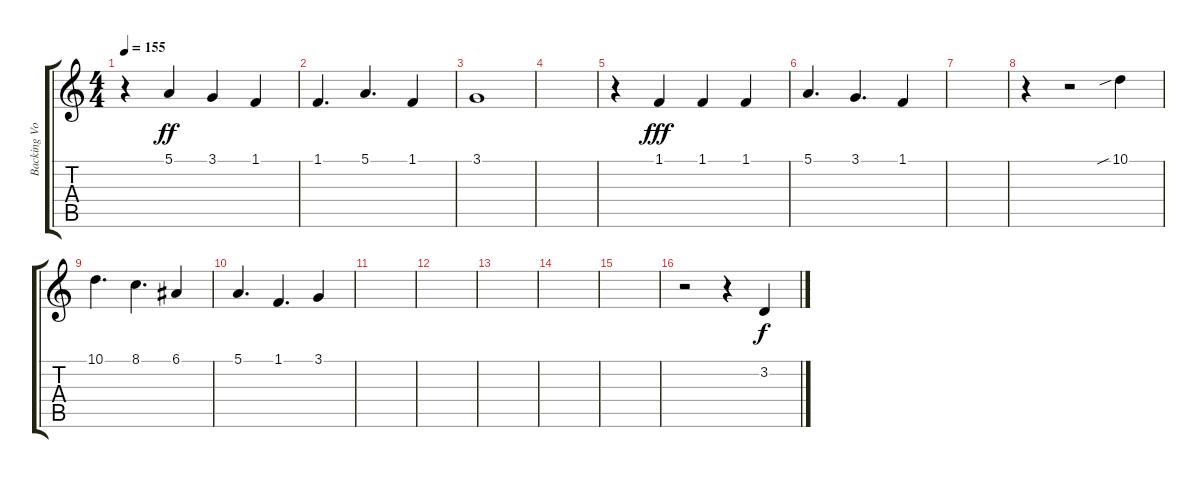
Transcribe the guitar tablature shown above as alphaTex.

\track ("Backing Vocals" "Backing Vo") {instrument lead1square}
\staff {score tabs}
\tuning (E4 B3 G3 D3 A2 E2) {hide}
\ts (4 4)
\tempo 155
\clef g2
\ks c
r.4{dy ff} 5.1.4 3.1.4 1.1.4 |
1.1.4{d} 5.1.4{d} 1.1.4 |
3.1.1 |
|
r.4 1.1.4{dy fff} 1.1.4 1.1.4 |
5.1.4{d} 3.1.4{d} 1.1.4 |
|
r.4 r.2 10.1{sib}.4 |
10.1.4{d} 8.1.4{d} 6.1.4 |
5.1.4{d} 1.1.4{d} 3.1.4 |
|
|
|
|
|
r.2 r.4 3.2.4{dy f}
